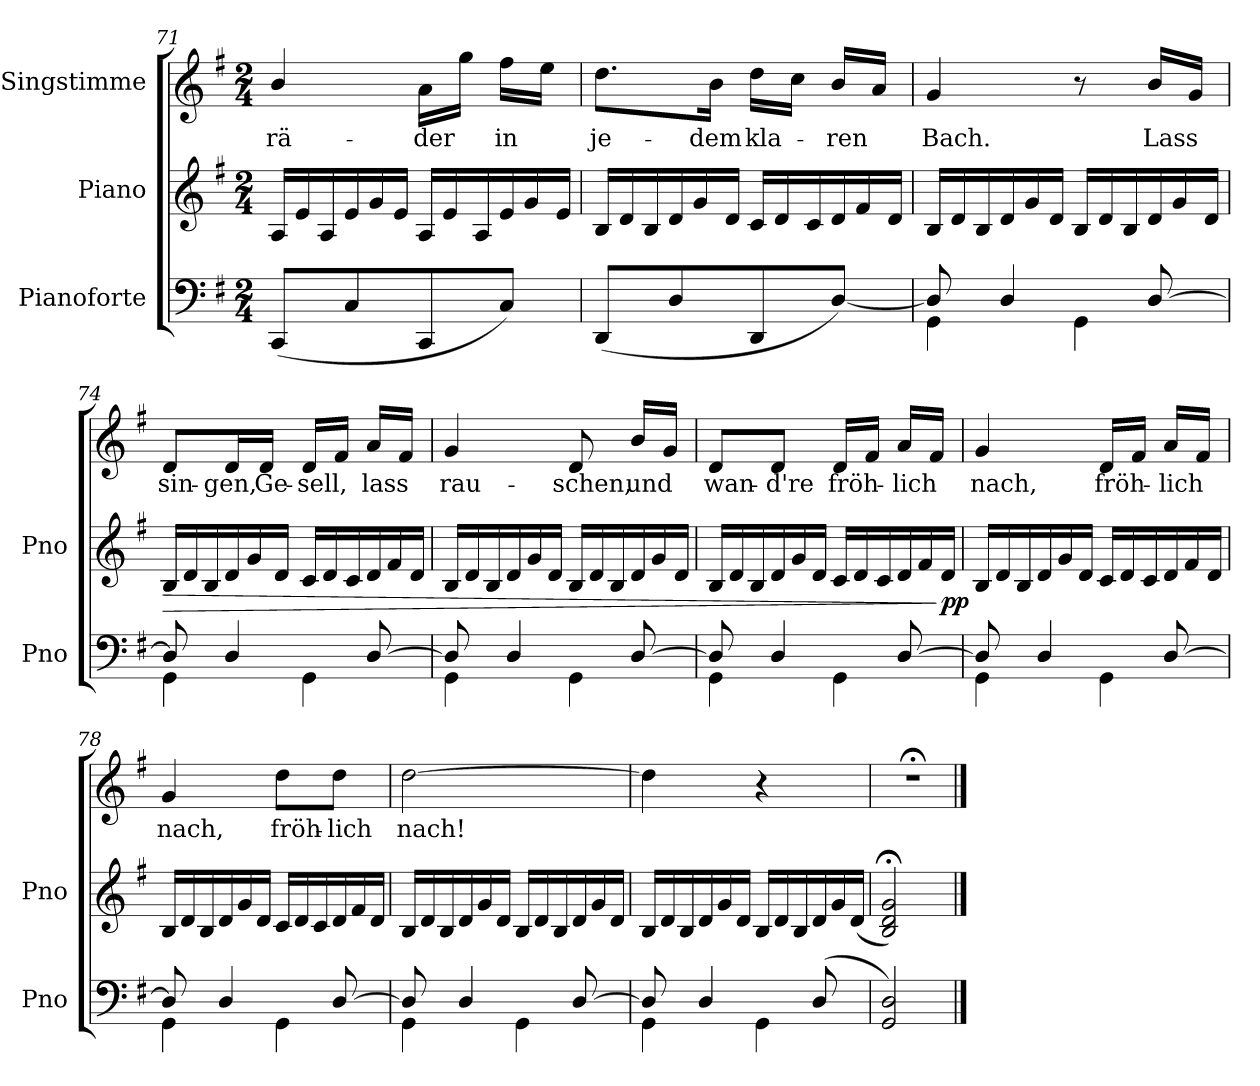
**kern	**kern	**dynam	**kern	**text
*part3	*part2	*part2	*part1	*part1
*staff3	*staff2	*staff2	*staff1	*staff1
*I"Pianoforte	*I"Piano	*	*I"Singstimme	*
*I'Pno	*I'Pno	*	*	*
*clefF4	*clefG2	*	*clefG2	*
*k[f#]	*k[f#]	*	*k[f#]	*
*M2/4	*M2/4	*	*M2/4	*
*	*Xtuplet	*	*	*
=71	=71	=71	=71	=71
!	!	!	!	!LO:LY:b
(<8CC/L	24A/LL	.	4b/	-rä-
.	24e/	.	.	.
.	24A/	.	.	.
8C/	24e/	.	.	.
.	24g/	.	.	.
.	24e/JJ	.	.	.
!	!	!	!	!LO:LY:b
8CC/	24A/LL	.	16a\LL	-der
.	24e/	.	.	.
.	.	.	16gg\JJ	.
.	24A/	.	.	.
!	!	!	!	!LO:LY:b
8C/J)	24e/	.	16ff#\LL	in
.	24g/	.	.	.
.	.	.	16ee\JJ	.
.	24e/JJ	.	.	.
=72	=72	=72	=72	=72
!	!	!	!	!LO:LY:b
(<8DD/L	24B/LL	.	8.dd\L	je-
.	24d/	.	.	.
.	24B/	.	.	.
8D/	24d/	.	.	.
.	24g/	.	.	.
!	!	!	!	!LO:LY:b
.	.	.	16b\Jk	-dem
.	24d/JJ	.	.	.
!	!	!	!	!LO:LY:b
8DD/	24c/LL	.	16dd\LL	kla-
.	24d/	.	.	.
.	.	.	16cc\JJ	.
.	24c/	.	.	.
!	!	!	!	!LO:LY:b
[8D/J)	24d/	.	16b/LL	ren
.	24f#/	.	.	.
.	.	.	16a/JJ	.
.	24d/JJ	.	.	.
!!LO:LB:g=z
=73	=73	=73	=73	=73
*^	*	*	*	*
!	!	!	!	!	!LO:LY:b
8D/]	4GG\	24B/LL	.	4g/	Bach.
.	.	24d/	.	.	.
.	.	24B/	.	.	.
4D/	.	24d/	.	.	.
.	.	24g/	.	.	.
.	.	24d/JJ	.	.	.
.	4GG\	24B/LL	.	8r	.
.	.	24d/	.	.	.
.	.	24B/	.	.	.
!	!	!	!	!	!LO:LY:b
[8D/	.	24d/	.	16b/LL	Lass
.	.	24g/	.	.	.
.	.	.	.	16g/JJ	.
.	.	24d/JJ	.	.	.
=74	=74	=74	=74	=74	=74
!	!	!	!LO:HP:b	!	!LO:LY:b
8D/]	4GG\	24B/LL	>	8d/L	sin-
.	.	24d/	.	.	.
.	.	24B/	.	.	.
!	!	!	!	!	!LO:LY:b
4D/	.	24d/	.	16d/L	-gen,
.	.	24g/	.	.	.
!	!	!	!	!	!LO:LY:b
.	.	.	.	16d/JJ	Ge-
.	.	24d/JJ	.	.	.
!	!	!	!	!	!LO:LY:b
.	4GG\	24c/LL	.	16d/LL	-sell,
.	.	24d/	.	.	.
.	.	.	.	16f#/JJ	.
.	.	24c/	.	.	.
!	!	!	!	!	!LO:LY:b
[8D/	.	24d/	.	16a/LL	lass
.	.	24f#/	.	.	.
.	.	.	.	16f#/JJ	.
.	.	24d/JJ	.	.	.
=75	=75	=75	=75	=75	=75
!	!	!	!	!	!LO:LY:b
8D/]	4GG\	24B/LL	.	4g/	rau-
.	.	24d/	.	.	.
.	.	24B/	.	.	.
4D/	.	24d/	.	.	.
.	.	24g/	.	.	.
.	.	24d/JJ	.	.	.
!	!	!	!	!	!LO:LY:b
.	4GG\	24B/LL	.	8d/	-schen,
.	.	24d/	.	.	.
.	.	24B/	.	.	.
!	!	!	!	!	!LO:LY:b
[8D/	.	24d/	.	16b/LL	und
.	.	24g/	.	.	.
.	.	.	.	16g/JJ	.
.	.	24d/JJ	.	.	.
=76	=76	=76	=76	=76	=76
!	!	!	!	!	!LO:LY:b
8D/]	4GG\	24B/LL	.	8d/L	wan-
.	.	24d/	.	.	.
.	.	24B/	.	.	.
!	!	!	!	!	!LO:LY:b
4D/	.	24d/	.	8d/J	-d're
.	.	24g/	.	.	.
.	.	24d/JJ	.	.	.
!	!	!	!	!	!LO:LY:b
.	4GG\	24c/LL	.	16d/LL	fröh-
.	.	24d/	.	.	.
.	.	.	.	16f#/JJ	.
.	.	24c/	.	.	.
!	!	!	!	!	!LO:LY:b
[8D/	.	24d/	.	16a/LL	-lich
.	.	24f#/	.	.	.
.	.	.	.	16f#/JJ	.
!	!	!	!LO:DY:n=1:b	!	!
.	.	24d/JJ	] pp	.	.
!!LO:LB:g=z
=77	=77	=77	=77	=77	=77
!	!	!	!	!	!LO:LY:b
8D/]	4GG\	24B/LL	.	4g/	nach,
.	.	24d/	.	.	.
.	.	24B/	.	.	.
4D/	.	24d/	.	.	.
.	.	24g/	.	.	.
.	.	24d/JJ	.	.	.
!	!	!	!	!	!LO:LY:b
.	4GG\	24c/LL	.	16d/LL	fröh-
.	.	24d/	.	.	.
.	.	.	.	16f#/JJ	.
.	.	24c/	.	.	.
!	!	!	!	!	!LO:LY:b
[8D/	.	24d/	.	16a/LL	-lich
.	.	24f#/	.	.	.
.	.	.	.	16f#/JJ	.
.	.	24d/JJ	.	.	.
=78	=78	=78	=78	=78	=78
!	!	!	!	!	!LO:LY:b
8D/]	4GG\	24B/LL	.	4g/	nach,
.	.	24d/	.	.	.
.	.	24B/	.	.	.
4D/	.	24d/	.	.	.
.	.	24g/	.	.	.
.	.	24d/JJ	.	.	.
!	!	!	!	!	!LO:LY:b
.	4GG\	24c/LL	.	8dd\L	fröh-
.	.	24d/	.	.	.
.	.	24c/	.	.	.
!	!	!	!	!	!LO:LY:b
[8D/	.	24d/	.	8dd\J	-lich
.	.	24f#/	.	.	.
.	.	24d/JJ	.	.	.
=79	=79	=79	=79	=79	=79
!	!	!	!	!	!LO:LY:b
8D/]	4GG\	24B/LL	.	[2dd\	nach!
.	.	24d/	.	.	.
.	.	24B/	.	.	.
4D/	.	24d/	.	.	.
.	.	24g/	.	.	.
.	.	24d/JJ	.	.	.
.	4GG\	24B/LL	.	.	.
.	.	24d/	.	.	.
.	.	24B/	.	.	.
[8D/	.	24d/	.	.	.
.	.	24g/	.	.	.
.	.	24d/JJ	.	.	.
=80	=80	=80	=80	=80	=80
8D/]	4GG\	24B/LL	.	4dd\]	.
.	.	24d/	.	.	.
.	.	24B/	.	.	.
4D/	.	24d/	.	.	.
.	.	24g/	.	.	.
.	.	24d/JJ	.	.	.
.	4GG\	24B/LL	.	4r	.
.	.	24d/	.	.	.
.	.	24B/	.	.	.
(>8D/	.	24d/	.	.	.
.	.	24g/	.	.	.
.	.	(<24d/JJ	.	.	.
*v	*v	*	*	*	*
=81	=81	=81	=81	=81
2GG/ 2D/)	2B/;< 2d/;< 2g/;<)	.	2r;<	.
==	==	==	==	==
*-	*-	*-	*-	*-
